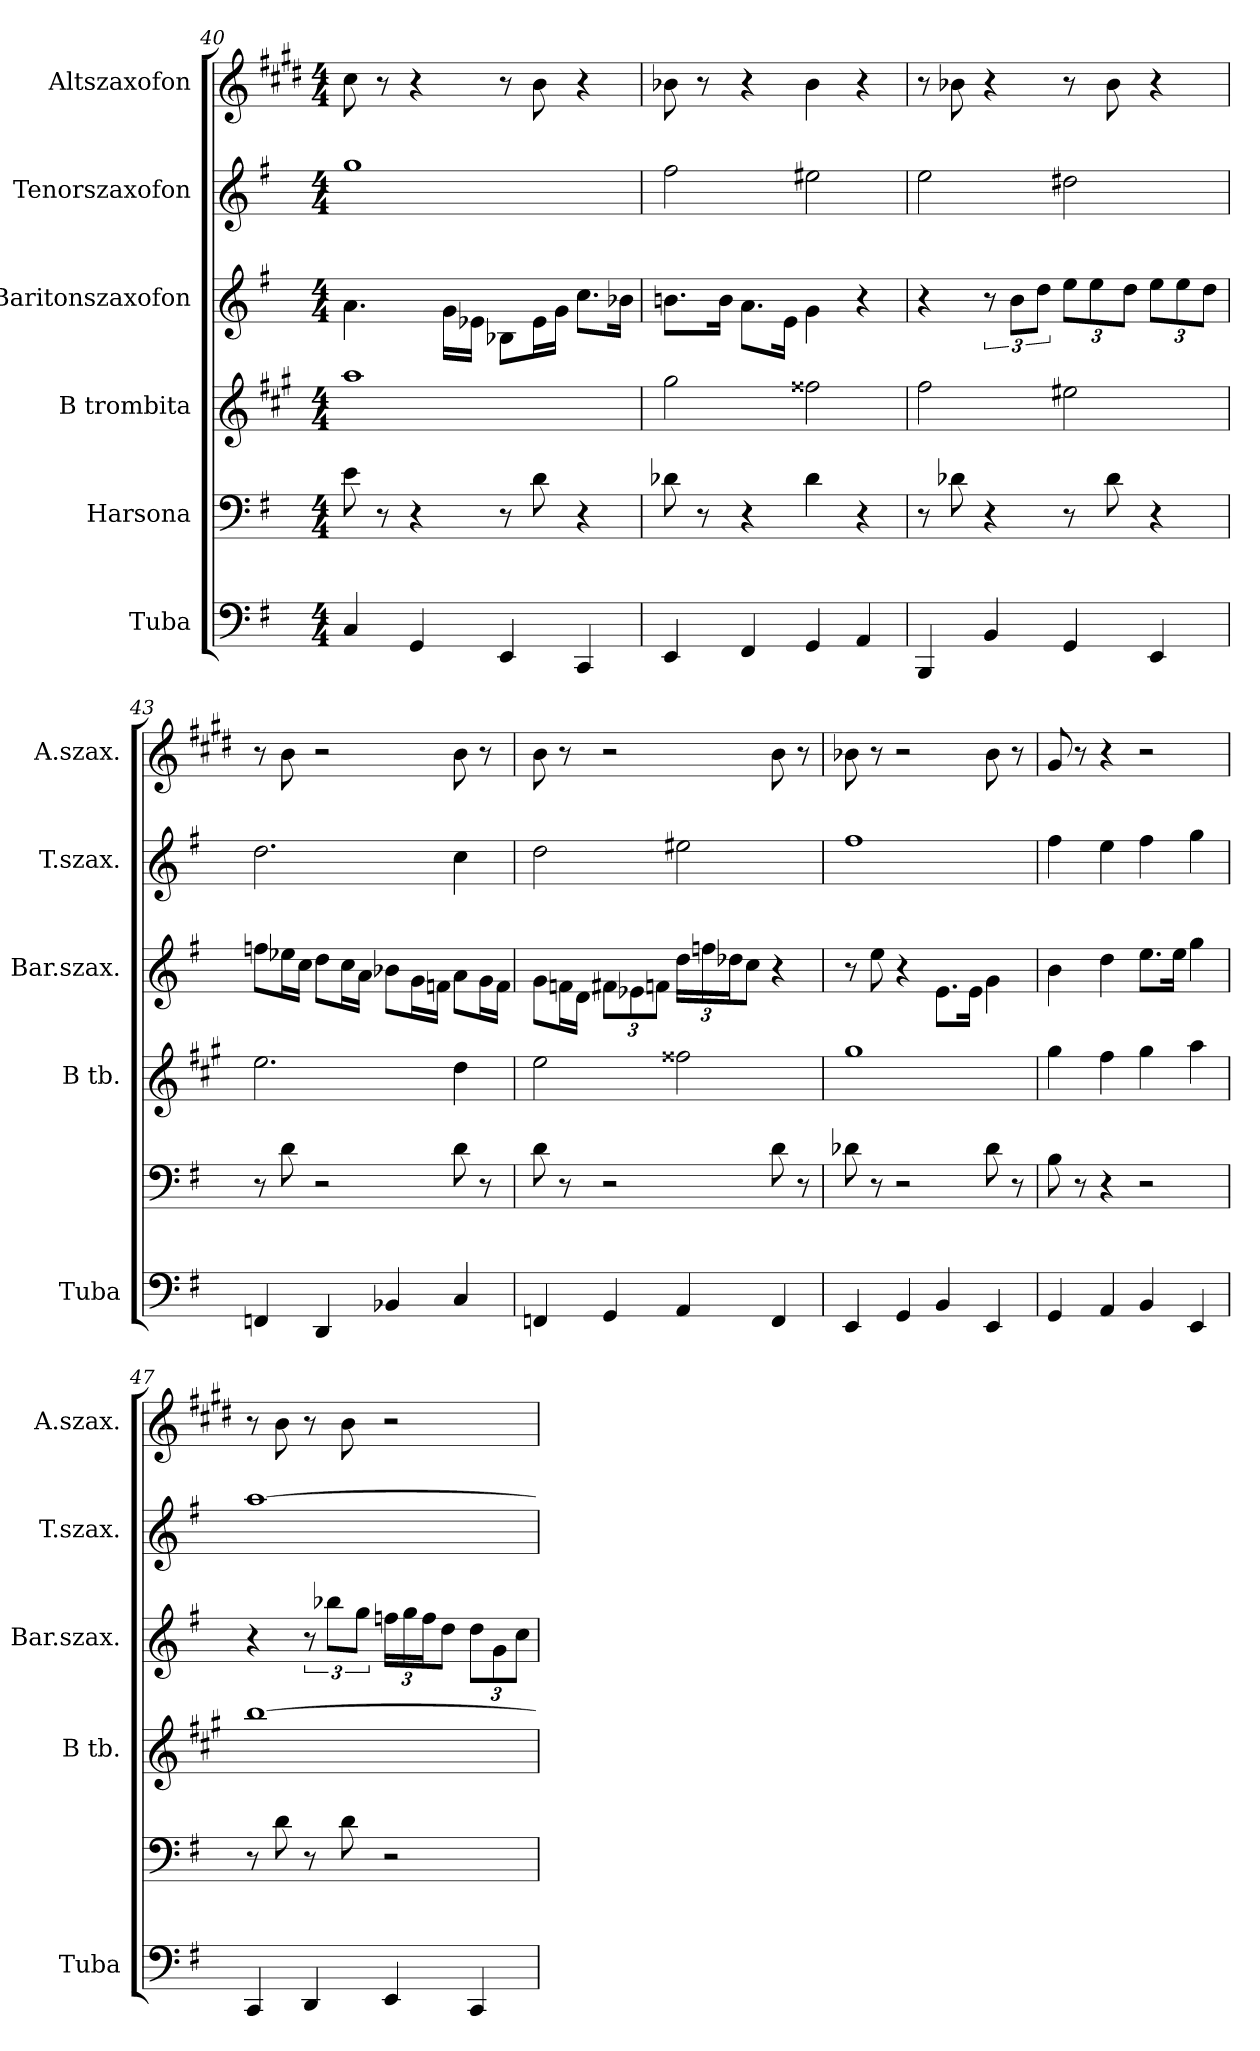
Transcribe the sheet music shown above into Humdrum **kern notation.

**kern	**kern	**kern	**kern	**kern	**kern
*part6	*part5	*part4	*part3	*part2	*part1
*staff6	*staff5	*staff4	*staff3	*staff2	*staff1
*I"Tuba	*I"Harsona	*I"B trombita	*I"Baritonszaxofon	*I"Tenorszaxofon	*I"Altszaxofon
*I'Tuba	*	*I'B tb.	*I'Bar.szax.	*I'T.szax.	*I'A.szax.
*clefF4	*clefF4	*clefG2	*clefG2	*clefG2	*clefG2
*	*	*ITrd1c2	*ITrd12c21	*ITrd8c14	*ITrd5c9
*k[f#]	*k[f#]	*k[f#]	*k[f#]	*k[f#]	*k[f#]
*M4/4	*M4/4	*M4/4	*M4/4	*M4/4	*M4/4
=40	=40	=40	=40	=40	=40
4C/	8e\	1gg	4.A\	1g	8e\
.	8r	.	.	.	8r
4GG/	4r	.	.	.	4r
.	.	.	16G\LL	.	.
.	.	.	16E-X\JJ	.	.
4EE/	8r	.	8BB-X\L	.	8r
.	8d\	.	16E-\L	.	8d\
.	.	.	16G\JJ	.	.
4CC/	4r	.	8.c\L	.	4r
.	.	.	16B-X\Jk	.	.
!!LO:LB:g=z
=41	=41	=41	=41	=41	=41
4EE/	8d-X\	2ff#\	8.Bn\L	2f#\	8d-X\
.	8r	.	.	.	8r
.	.	.	16B\Jk	.	.
4FF#/	4r	.	8.A\L	.	4r
.	.	.	16E\Jk	.	.
4GG/	4d-\	2ee#X\	4G\	2e#X\	4d-\
4AA/	4r	.	4r	.	4r
=42	=42	=42	=42	=42	=42
4BBB/	8r	2ee\	4r	2e\	8r
.	8d-X\	.	.	.	8d-X\
4BB/	4r	.	12r	.	4r
.	.	.	12B\L	.	.
.	.	.	12d\J	.	.
*	*	*	*Xbrackettup	*	*
4GG/	8r	2dd#X\	12e\L	2d#X\	8r
.	.	.	12e\	.	.
.	8d-\	.	.	.	8d-\
.	.	.	12d\J	.	.
4EE/	4r	.	12e\L	.	4r
.	.	.	12e\	.	.
.	.	.	12d\J	.	.
=43	=43	=43	=43	=43	=43
4FFn/	8r	2.dd\	8fn\L	2.d\	8r
.	8d\	.	16e-X\L	.	8d\
.	.	.	16c\JJ	.	.
4DD/	2r	.	8d\L	.	2r
.	.	.	16c\L	.	.
.	.	.	16A\JJ	.	.
4BB-X/	.	.	8B-X\L	.	.
.	.	.	16G\L	.	.
.	.	.	16Fn\JJ	.	.
4C/	8d\	4cc\	8A\L	4c\	8d\
.	8r	.	16G\L	.	8r
.	.	.	16F\JJ	.	.
!!LO:PB:g=z
=44	=44	=44	=44	=44	=44
4FFn/	8d\	2dd\	8G\L	2d\	8d\
.	8r	.	16Fn\L	.	8r
.	.	.	16D\JJ	.	.
4GG/	2r	.	12F#X\L	.	2r
.	.	.	12E-X\	.	.
.	.	.	12Fn\J	.	.
4AA/	.	2ee#X\	24d\LL	2e#X\	.
.	.	.	24fn\	.	.
.	.	.	24d-X\J	.	.
.	.	.	8c\J	.	.
4FF/	8d\	.	4r	.	8d\
.	8r	.	.	.	8r
=45	=45	=45	=45	=45	=45
4EE/	8d-X\	1ff#	8r	1f#	8d-X\
.	8r	.	8e\	.	8r
4GG/	2r	.	4r	.	2r
4BB/	.	.	8.E\L	.	.
.	.	.	16E\Jk	.	.
4EE/	8d-\	.	4G\	.	8d-\
.	8r	.	.	.	8r
=46	=46	=46	=46	=46	=46
4GG/	8B\	4ff#\	4B\	4f#\	8B/
.	8r	.	.	.	8r
4AA/	4r	4ee\	4d\	4e\	4r
4BB/	2r	4ff#\	8.e\L	4f#\	2r
.	.	.	16e\Jk	.	.
4EE/	.	4gg\	4g\	4g\	.
!!LO:LB:g=z
=47	=47	=47	=47	=47	=47
4CC/	8r	[1aa	4r	[1a	8r
.	8d\	.	.	.	8d\
*	*	*	*brackettup	*	*
4DD/	8r	.	12r	.	8r
.	.	.	12b-X\L	.	.
.	8d\	.	.	.	8d\
.	.	.	12g\J	.	.
*	*	*	*Xbrackettup	*	*
4EE/	2r	.	24fn\LL	.	2r
.	.	.	24g\	.	.
.	.	.	24f\J	.	.
.	.	.	8d\J	.	.
4CC/	.	.	12d\L	.	.
.	.	.	12G\	.	.
.	.	.	12c\J	.	.
=	=	=	=	=	=
*-	*-	*-	*-	*-	*-
